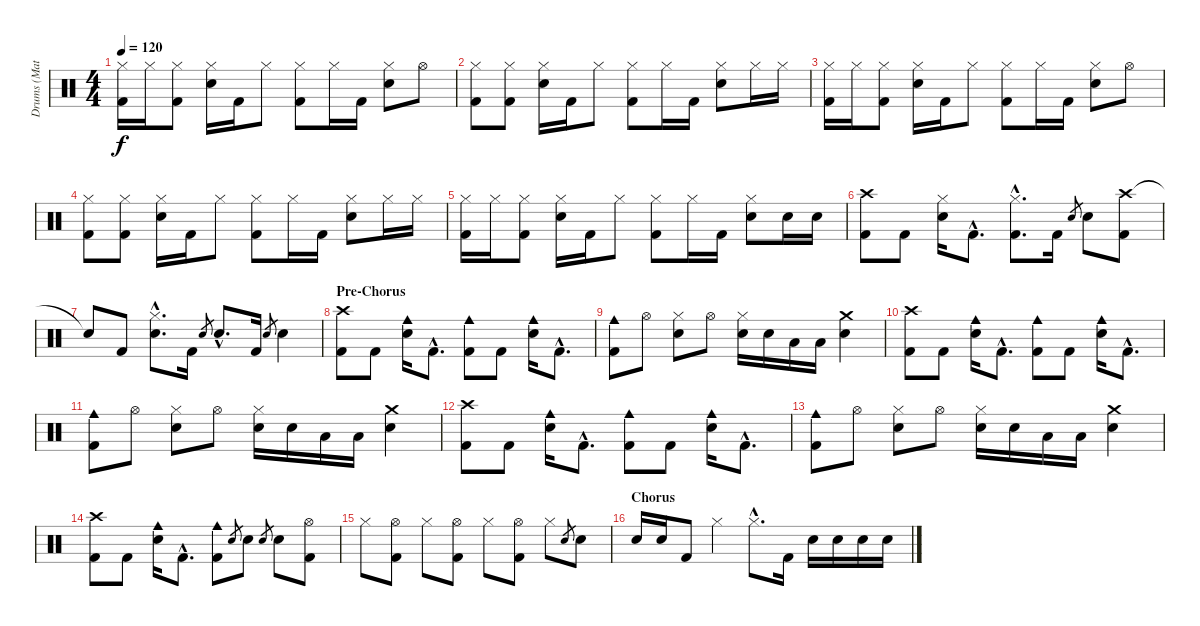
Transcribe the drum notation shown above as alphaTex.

\track ("Drums (Matt)" "Drums (Mat") {instrument percussion}
\staff {score}
\articulation defaults
\ts (4 4)
\tempo 120
\clef neutral
\ks c
("Hi-Hat (closed)" "Kick (hit) 2").16{dy f} "Hi-Hat (closed)".16 ("Hi-Hat (closed)" "Kick (hit) 2").8 ("Hi-Hat (closed)" "Snare (hit) 2").16 "Kick (hit) 2".16 "Hi-Hat (closed)".8 ("Hi-Hat (closed)" "Kick (hit) 2").8 "Hi-Hat (closed)".16 "Kick (hit) 2".16 ("Hi-Hat (closed)" "Snare (hit) 2").8 "Hi-Hat (open)".8 |
("Hi-Hat (closed)" "Kick (hit) 2").8 ("Hi-Hat (closed)" "Kick (hit) 2").8 ("Hi-Hat (closed)" "Snare (hit) 2").16 "Kick (hit) 2".16 "Hi-Hat (closed)".8 ("Hi-Hat (closed)" "Kick (hit) 2").8 "Hi-Hat (closed)".16 "Kick (hit) 2".16 ("Hi-Hat (closed)" "Snare (hit) 2").8 "Hi-Hat (closed)".16 "Hi-Hat (closed)".16 |
("Hi-Hat (closed)" "Kick (hit) 2").16 "Hi-Hat (closed)".16 ("Hi-Hat (closed)" "Kick (hit) 2").8 ("Hi-Hat (closed)" "Snare (hit) 2").16 "Kick (hit) 2".16 "Hi-Hat (closed)".8 ("Hi-Hat (closed)" "Kick (hit) 2").8 "Hi-Hat (closed)".16 "Kick (hit) 2".16 ("Hi-Hat (closed)" "Snare (hit) 2").8 "Hi-Hat (open)".8 |
("Hi-Hat (closed)" "Kick (hit) 2").8 ("Hi-Hat (closed)" "Kick (hit) 2").8 ("Hi-Hat (closed)" "Snare (hit) 2").16 "Kick (hit) 2".16 "Hi-Hat (closed)".8 ("Hi-Hat (closed)" "Kick (hit) 2").8 "Hi-Hat (closed)".16 "Kick (hit) 2".16 ("Hi-Hat (closed)" "Snare (hit) 2").8 "Hi-Hat (closed)".16 "Hi-Hat (closed)".16 |
("Hi-Hat (closed)" "Kick (hit) 2").16 "Hi-Hat (closed)".16 ("Hi-Hat (closed)" "Kick (hit) 2").8 ("Hi-Hat (closed)" "Snare (hit) 2").16 "Kick (hit) 2".16 "Hi-Hat (closed)".8 ("Hi-Hat (closed)" "Kick (hit) 2").8 "Hi-Hat (closed)".16 "Kick (hit) 2".16 ("Hi-Hat (closed)" "Snare (hit) 2").8 "Snare (hit) 2".16 "Snare (hit) 2".16 |
("Crash high (hit)" "Kick (hit) 2").8 "Kick (hit) 2".8 ("Hi-Hat (closed)" "Snare (hit) 2").16 "Kick (hit) 2"{hac}.8{d} ("Hi-Hat (closed)"{hac} "Kick (hit) 2"{hac}).8{d} "Kick (hit) 2".16 "Snare (hit) 2".8{gr} "Snare (hit) 2".8 ("Crash high (hit)" "Kick (hit) 2").8 |
"Snare (hit)"{t}.8 "Kick (hit) 2".8 ("Hi-Hat (closed)"{hac} "Snare (hit) 2"{hac}).8{d} "Kick (hit) 2".16 "Snare (hit) 2".8{gr} "Snare (hit) 2"{hac}.8{d} "Kick (hit) 2".16 "Snare (hit) 2".8{gr} "Snare (hit) 2".4 |
\section ("" "Pre-Chorus")
("Crash high (hit)" "Kick (hit) 2").8 "Kick (hit) 2".8 ("Cowbell medium (hit)" "Snare (hit) 2").16 "Kick (hit) 2"{hac}.8{d} ("Cowbell medium (hit)" "Kick (hit) 2").8 "Kick (hit) 2".8 ("Cowbell medium (hit)" "Snare (hit) 2").16 "Kick (hit) 2"{hac}.8{d} |
("Cowbell medium (hit)" "Kick (hit) 2").8 "Hi-Hat (open)".8 ("Hi-Hat (closed)" "Snare (hit) 2").8 "Hi-Hat (open)".8 ("Hi-Hat (closed)" "Snare (hit) 2").16 "Snare (hit) 2".16 "Low Tom (hit)".16 "Low Tom (hit)".16 ("Crash medium (hit)" "Snare (hit) 2").4 |
("Crash high (hit)" "Kick (hit) 2").8 "Kick (hit) 2".8 ("Cowbell medium (hit)" "Snare (hit) 2").16 "Kick (hit) 2"{hac}.8{d} ("Cowbell medium (hit)" "Kick (hit) 2").8 "Kick (hit) 2".8 ("Cowbell medium (hit)" "Snare (hit) 2").16 "Kick (hit) 2"{hac}.8{d} |
("Cowbell medium (hit)" "Kick (hit) 2").8 "Hi-Hat (open)".8 ("Hi-Hat (closed)" "Snare (hit) 2").8 "Hi-Hat (open)".8 ("Hi-Hat (closed)" "Snare (hit) 2").16 "Snare (hit) 2".16 "Low Tom (hit)".16 "Low Tom (hit)".16 ("Crash medium (hit)" "Snare (hit) 2").4 |
("Crash high (hit)" "Kick (hit) 2").8 "Kick (hit) 2".8 ("Cowbell medium (hit)" "Snare (hit) 2").16 "Kick (hit) 2"{hac}.8{d} ("Cowbell medium (hit)" "Kick (hit) 2").8 "Kick (hit) 2".8 ("Cowbell medium (hit)" "Snare (hit) 2").16 "Kick (hit) 2"{hac}.8{d} |
("Cowbell medium (hit)" "Kick (hit) 2").8 "Hi-Hat (open)".8 ("Hi-Hat (closed)" "Snare (hit) 2").8 "Hi-Hat (open)".8 ("Hi-Hat (closed)" "Snare (hit) 2").16 "Snare (hit) 2".16 "Low Tom (hit)".16 "Low Tom (hit)".16 ("Crash medium (hit)" "Snare (hit) 2").4 |
("Crash high (hit)" "Kick (hit) 2").8 "Kick (hit) 2".8 ("Cowbell medium (hit)" "Snare (hit) 2").16 "Kick (hit) 2"{hac}.8{d} ("Cowbell medium (hit)" "Kick (hit) 2").8 "Snare (hit) 2".8{gr} "Snare (hit) 2".8 "Snare (hit) 2".8{gr} "Snare (hit) 2".8 ("Hi-Hat (open)" "Kick (hit) 2").8 |
"Hi-Hat (closed)".8 ("Hi-Hat (open)" "Kick (hit) 2").8 "Hi-Hat (closed)".8 ("Hi-Hat (open)" "Kick (hit) 2").8 "Hi-Hat (closed)".8 ("Hi-Hat (open)" "Kick (hit) 2").8 "Hi-Hat (closed)".8 "Snare (hit) 2".8{gr} "Snare (hit) 2".8 |
\section ("" "Chorus")
"Snare (hit) 2".16 "Snare (hit) 2".16 "Kick (hit) 2".8 "Hi-Hat (closed)".4 "Hi-Hat (closed)"{hac}.8{d} "Kick (hit) 2".16 "Snare (hit) 2".16 "Snare (hit) 2".16 "Snare (hit) 2".16 "Snare (hit) 2".16
